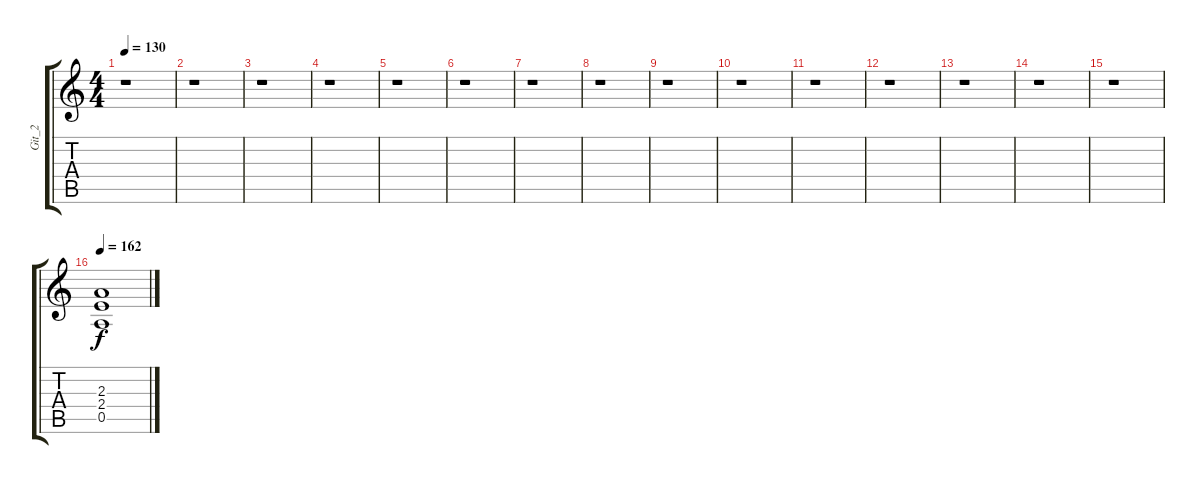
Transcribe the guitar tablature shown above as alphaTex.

\track ("Git_2" "Git_2") {instrument distortionguitar}
\staff {score tabs}
\tuning (E4 B3 G3 D3 A2 E2) {hide}
\ts (4 4)
\tempo 130
\clef g2
\ks c
r.1{dy f instrument distortionguitar} |
r.1 |
r.1 |
r.1 |
r.1 |
r.1 |
r.1 |
r.1 |
r.1 |
r.1 |
r.1 |
r.1 |
r.1 |
r.1 |
r.1 |
\tempo 162
(2.3 2.4 0.5).1
